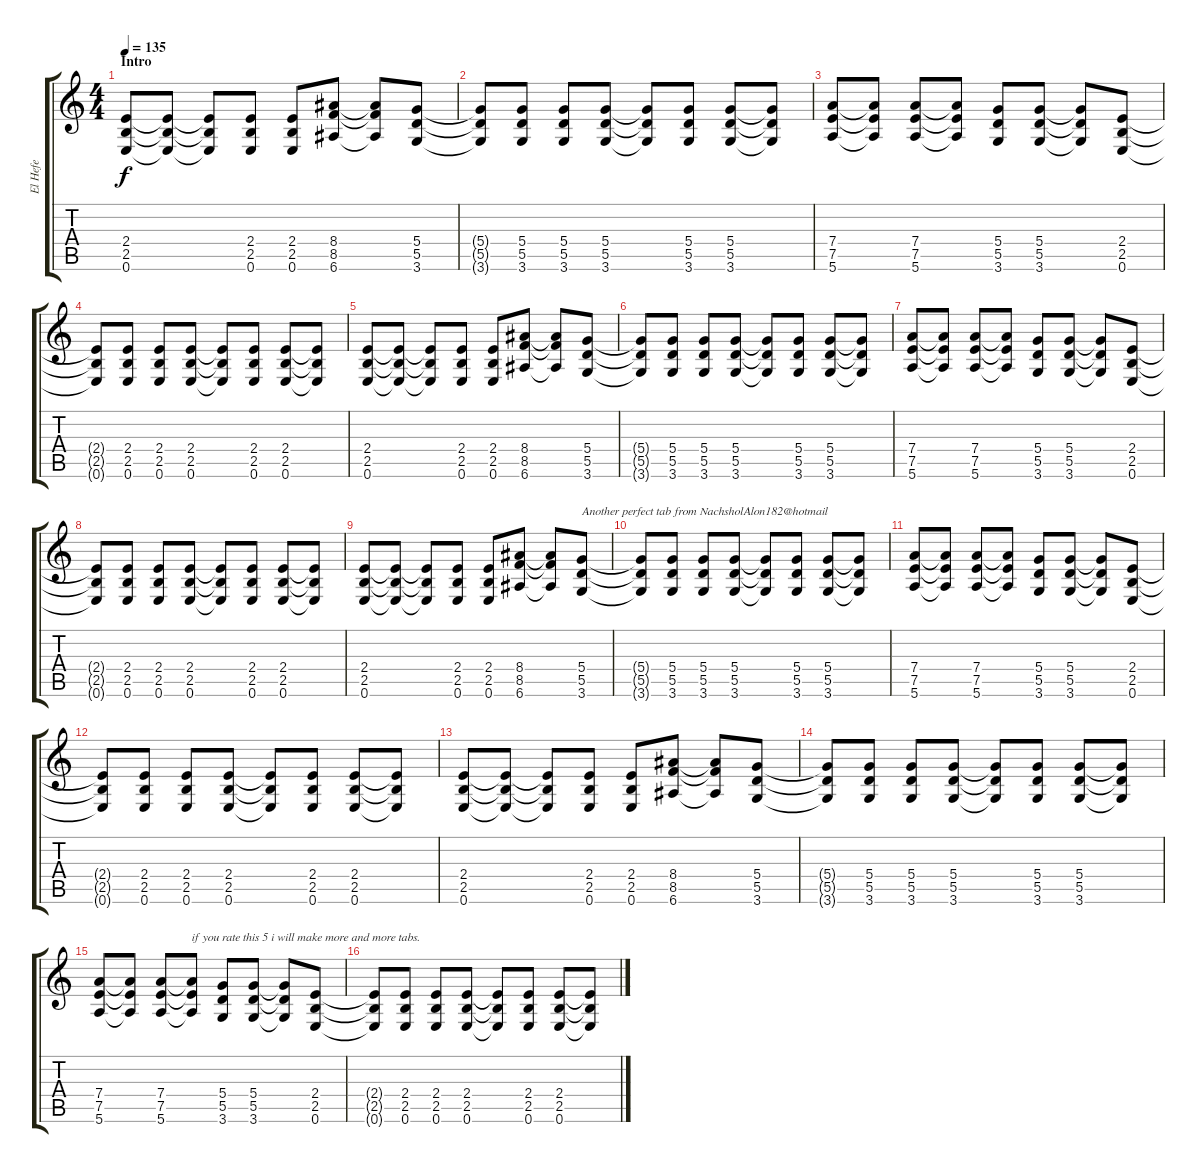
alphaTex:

\track ("El Hefe" "El Hefe") {instrument distortionguitar}
\staff {score tabs}
\tuning (E4 B3 G3 D3 A2 E2) {hide}
\ts (4 4)
\section ("" "Intro")
\tempo 135
\clef g2
\ks c
(2.4 2.5 0.6).8{dy f balance 0 instrument distortionguitar} (2.4{t} 2.5{t} 0.6{t}).8 (2.4{t} 2.5{t} 0.6{t}).8 (2.4 2.5 0.6).8 (2.4 2.5 0.6).8 (8.4 8.5 6.6).8 (8.4{t} 8.5{t} 6.6{t}).8 (5.4 5.5 3.6).8 |
(5.4{t} 5.5{t} 3.6{t}).8 (5.4 5.5 3.6).8 (5.4 5.5 3.6).8 (5.4 5.5 3.6).8 (5.4{t} 5.5{t} 3.6{t}).8 (5.4 5.5 3.6).8 (5.4 5.5 3.6).8 (5.4{t} 5.5{t} 3.6{t}).8 |
(7.4 7.5 5.6).8 (7.4{t} 7.5{t} 5.6{t}).8 (7.4 7.5 5.6).8 (7.4{t} 7.5{t} 5.6{t}).8 (5.4 5.5 3.6).8 (5.4 5.5 3.6).8 (5.4{t} 5.5{t} 3.6{t}).8 (2.4 2.5 0.6).8 |
(2.4{t} 2.5{t} 0.6{t}).8 (2.4 2.5 0.6).8 (2.4 2.5 0.6).8 (2.4 2.5 0.6).8 (2.4{t} 2.5{t} 0.6{t}).8 (2.4 2.5 0.6).8 (2.4 2.5 0.6).8 (2.4{t} 2.5{t} 0.6{t}).8 |
(2.4 2.5 0.6).8 (2.4{t} 2.5{t} 0.6{t}).8 (2.4{t} 2.5{t} 0.6{t}).8 (2.4 2.5 0.6).8 (2.4 2.5 0.6).8 (8.4 8.5 6.6).8 (8.4{t} 8.5{t} 6.6{t}).8 (5.4 5.5 3.6).8 |
(5.4{t} 5.5{t} 3.6{t}).8 (5.4 5.5 3.6).8 (5.4 5.5 3.6).8 (5.4 5.5 3.6).8 (5.4{t} 5.5{t} 3.6{t}).8 (5.4 5.5 3.6).8 (5.4 5.5 3.6).8 (5.4{t} 5.5{t} 3.6{t}).8 |
(7.4 7.5 5.6).8 (7.4{t} 7.5{t} 5.6{t}).8 (7.4 7.5 5.6).8 (7.4{t} 7.5{t} 5.6{t}).8 (5.4 5.5 3.6).8 (5.4 5.5 3.6).8 (5.4{t} 5.5{t} 3.6{t}).8 (2.4 2.5 0.6).8 |
(2.4{t} 2.5{t} 0.6{t}).8 (2.4 2.5 0.6).8 (2.4 2.5 0.6).8 (2.4 2.5 0.6).8 (2.4{t} 2.5{t} 0.6{t}).8 (2.4 2.5 0.6).8 (2.4 2.5 0.6).8 (2.4{t} 2.5{t} 0.6{t}).8 |
(2.4 2.5 0.6).8{volume 16 balance 4} (2.4{t} 2.5{t} 0.6{t}).8 (2.4{t} 2.5{t} 0.6{t}).8 (2.4 2.5 0.6).8 (2.4 2.5 0.6).8 (8.4 8.5 6.6).8 (8.4{t} 8.5{t} 6.6{t}).8 (5.4 5.5 3.6).8{txt "Another perfect tab from NachsholAlon182@hotmail"} |
(5.4{t} 5.5{t} 3.6{t}).8 (5.4 5.5 3.6).8 (5.4 5.5 3.6).8 (5.4 5.5 3.6).8 (5.4{t} 5.5{t} 3.6{t}).8 (5.4 5.5 3.6).8 (5.4 5.5 3.6).8 (5.4{t} 5.5{t} 3.6{t}).8 |
(7.4 7.5 5.6).8 (7.4{t} 7.5{t} 5.6{t}).8 (7.4 7.5 5.6).8 (7.4{t} 7.5{t} 5.6{t}).8 (5.4 5.5 3.6).8 (5.4 5.5 3.6).8 (5.4{t} 5.5{t} 3.6{t}).8 (2.4 2.5 0.6).8 |
(2.4{t} 2.5{t} 0.6{t}).8 (2.4 2.5 0.6).8 (2.4 2.5 0.6).8 (2.4 2.5 0.6).8 (2.4{t} 2.5{t} 0.6{t}).8 (2.4 2.5 0.6).8 (2.4 2.5 0.6).8 (2.4{t} 2.5{t} 0.6{t}).8 |
(2.4 2.5 0.6).8 (2.4{t} 2.5{t} 0.6{t}).8 (2.4{t} 2.5{t} 0.6{t}).8 (2.4 2.5 0.6).8 (2.4 2.5 0.6).8 (8.4 8.5 6.6).8 (8.4{t} 8.5{t} 6.6{t}).8 (5.4 5.5 3.6).8 |
(5.4{t} 5.5{t} 3.6{t}).8 (5.4 5.5 3.6).8 (5.4 5.5 3.6).8 (5.4 5.5 3.6).8 (5.4{t} 5.5{t} 3.6{t}).8 (5.4 5.5 3.6).8 (5.4 5.5 3.6).8 (5.4{t} 5.5{t} 3.6{t}).8 |
(7.4 7.5 5.6).8 (7.4{t} 7.5{t} 5.6{t}).8 (7.4 7.5 5.6).8 (7.4{t} 7.5{t} 5.6{t}).8{txt "if you rate this 5 i will make more and more tabs."} (5.4 5.5 3.6).8 (5.4 5.5 3.6).8 (5.4{t} 5.5{t} 3.6{t}).8 (2.4 2.5 0.6).8 |
(2.4{t} 2.5{t} 0.6{t}).8 (2.4 2.5 0.6).8 (2.4 2.5 0.6).8 (2.4 2.5 0.6).8 (2.4{t} 2.5{t} 0.6{t}).8 (2.4 2.5 0.6).8 (2.4 2.5 0.6).8 (2.4{t} 2.5{t} 0.6{t}).8
